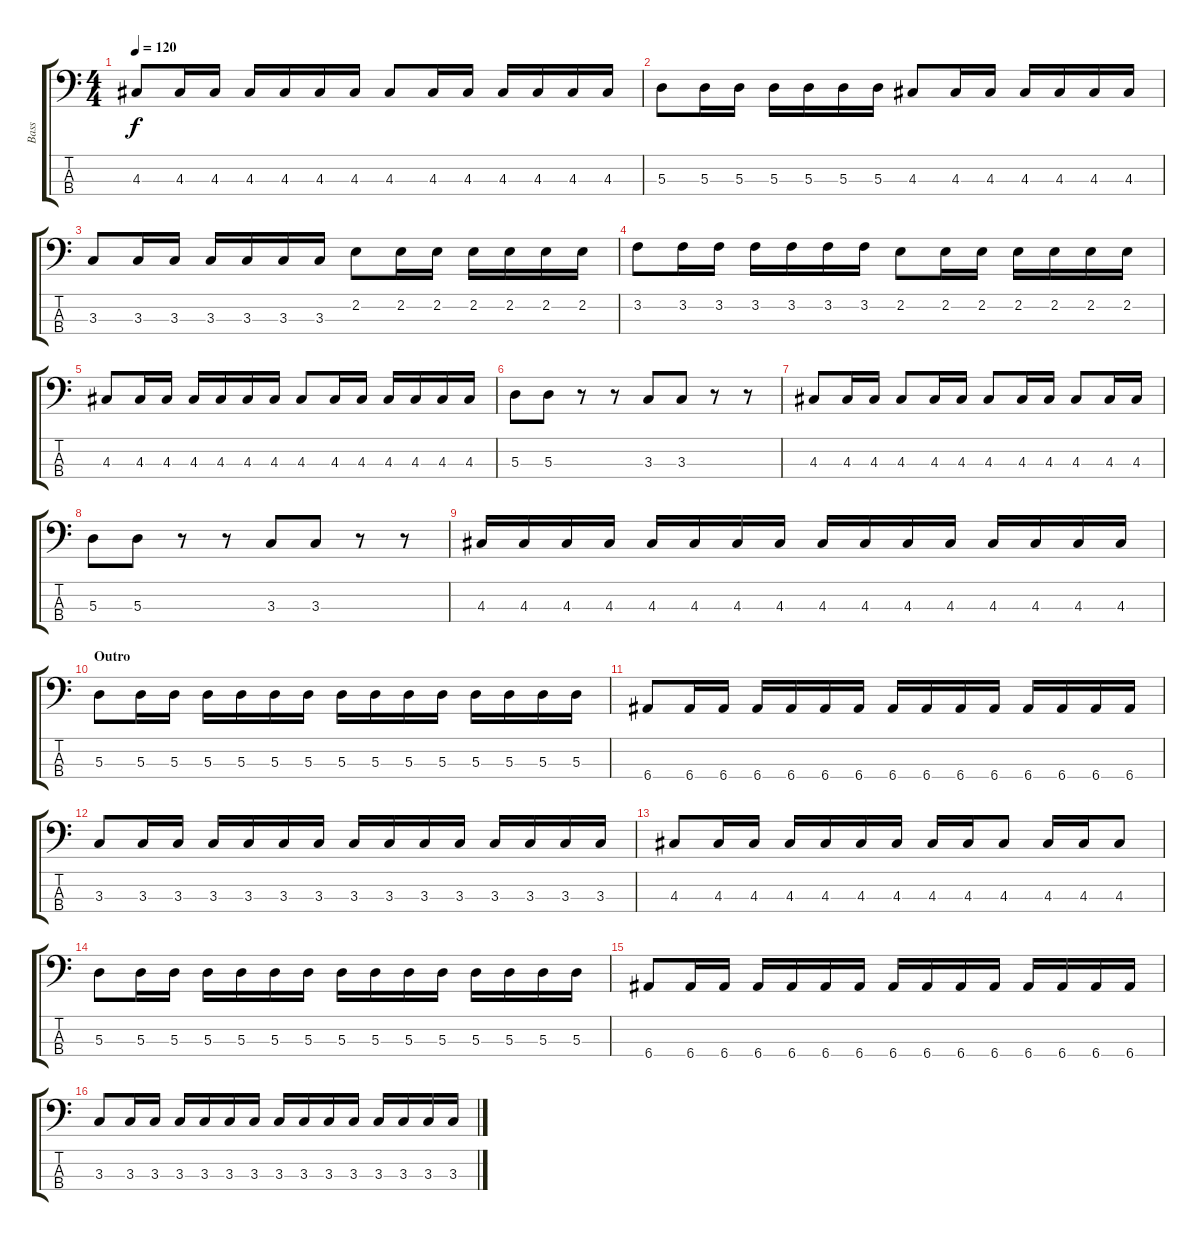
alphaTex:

\track ("Bass" "Bass") {instrument contrabass}
\staff {score tabs}
\tuning (G2 D2 A1 E1) {hide}
\ts (4 4)
\tempo 120
\clef f4
\ks c
4.3.8{dy f} 4.3.16 4.3.16 4.3.16 4.3.16 4.3.16 4.3.16 4.3.8 4.3.16 4.3.16 4.3.16 4.3.16 4.3.16 4.3.16 |
5.3.8 5.3.16 5.3.16 5.3.16 5.3.16 5.3.16 5.3.16 4.3.8 4.3.16 4.3.16 4.3.16 4.3.16 4.3.16 4.3.16 |
3.3.8 3.3.16 3.3.16 3.3.16 3.3.16 3.3.16 3.3.16 2.2.8 2.2.16 2.2.16 2.2.16 2.2.16 2.2.16 2.2.16 |
3.2.8 3.2.16 3.2.16 3.2.16 3.2.16 3.2.16 3.2.16 2.2.8 2.2.16 2.2.16 2.2.16 2.2.16 2.2.16 2.2.16 |
4.3.8 4.3.16 4.3.16 4.3.16 4.3.16 4.3.16 4.3.16 4.3.8 4.3.16 4.3.16 4.3.16 4.3.16 4.3.16 4.3.16 |
5.3.8 5.3.8 r.8 r.8 3.3.8 3.3.8 r.8 r.8 |
4.3.8 4.3.16 4.3.16 4.3.8 4.3.16 4.3.16 4.3.8 4.3.16 4.3.16 4.3.8 4.3.16 4.3.16 |
5.3.8 5.3.8 r.8 r.8 3.3.8 3.3.8 r.8 r.8 |
4.3.16 4.3.16 4.3.16 4.3.16 4.3.16 4.3.16 4.3.16 4.3.16 4.3.16 4.3.16 4.3.16 4.3.16 4.3.16 4.3.16 4.3.16 4.3.16 |
\section ("" "Outro")
5.3.8 5.3.16 5.3.16 5.3.16 5.3.16 5.3.16 5.3.16 5.3.16 5.3.16 5.3.16 5.3.16 5.3.16 5.3.16 5.3.16 5.3.16 |
6.4.8 6.4.16 6.4.16 6.4.16 6.4.16 6.4.16 6.4.16 6.4.16 6.4.16 6.4.16 6.4.16 6.4.16 6.4.16 6.4.16 6.4.16 |
3.3.8 3.3.16 3.3.16 3.3.16 3.3.16 3.3.16 3.3.16 3.3.16 3.3.16 3.3.16 3.3.16 3.3.16 3.3.16 3.3.16 3.3.16 |
4.3.8 4.3.16 4.3.16 4.3.16 4.3.16 4.3.16 4.3.16 4.3.16 4.3.16 4.3.8 4.3.16 4.3.16 4.3.8 |
5.3.8 5.3.16 5.3.16 5.3.16 5.3.16 5.3.16 5.3.16 5.3.16 5.3.16 5.3.16 5.3.16 5.3.16 5.3.16 5.3.16 5.3.16 |
6.4.8 6.4.16 6.4.16 6.4.16 6.4.16 6.4.16 6.4.16 6.4.16 6.4.16 6.4.16 6.4.16 6.4.16 6.4.16 6.4.16 6.4.16 |
3.3.8 3.3.16 3.3.16 3.3.16 3.3.16 3.3.16 3.3.16 3.3.16 3.3.16 3.3.16 3.3.16 3.3.16 3.3.16 3.3.16 3.3.16
